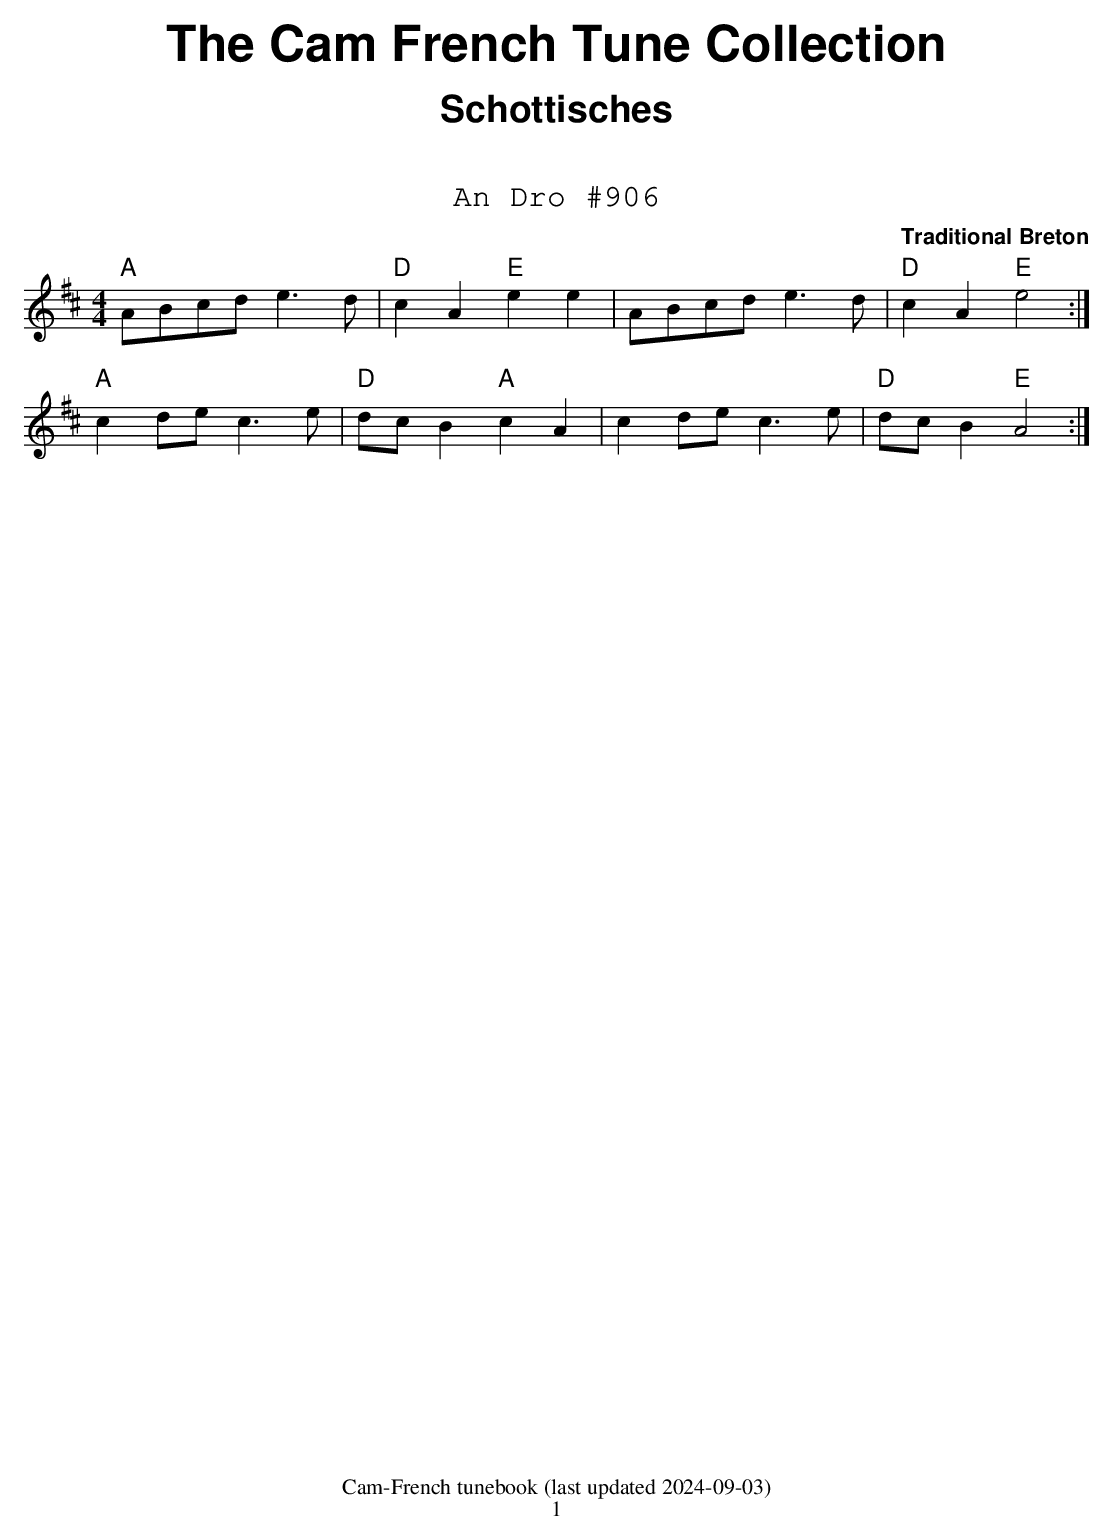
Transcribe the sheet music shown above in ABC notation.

X:1
T:An Dro #906
M:4/4
L:1/8
C:Traditional Breton
K:Dmaj
"A" ABcd e3d |"D"c2A2 "E"e2e2 | ABcd e3d |"D" c2A2 "E"e4 :|
"A" c2de c3e |"D" dcB2 "A" c2A2 | c2de c3e |"D" dcB2 "E" A4 :|
